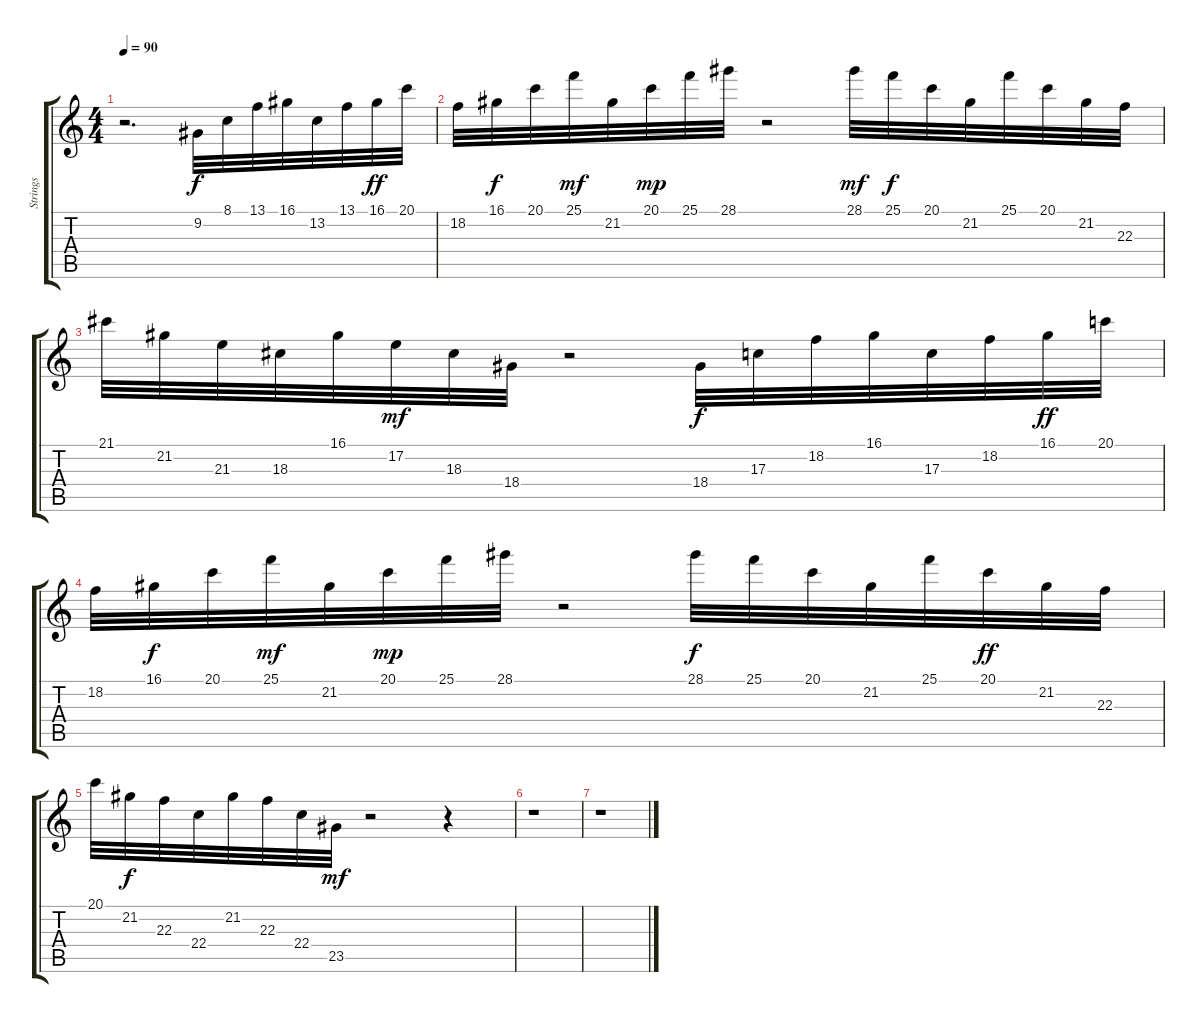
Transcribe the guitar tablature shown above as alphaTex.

\track ("Strings" "Strings") {instrument flute}
\staff {score tabs}
\tuning (E4 B3 G3 D3 A2 E2) {hide}
\ts (4 4)
\tempo 90
\clef g2
\ks c
r.2{d dy f instrument flute} 9.2.32 8.1.32 13.1.32 16.1.32 13.2.32 13.1.32 16.1.32{dy ff} 20.1.32 |
18.2.32 16.1.32{dy f} 20.1.32 25.1.32{dy mf} 21.2.32 20.1.32{dy mp} 25.1.32 28.1.32 r.2 28.1.32{dy mf} 25.1.32{dy f} 20.1.32 21.2.32 25.1.32 20.1.32 21.2.32 22.3.32 |
21.1.32 21.2.32 21.3.32 18.3.32 16.1.32 17.2.32{dy mf} 18.3.32 18.4.32 r.2 18.4.32{dy f} 17.3.32 18.2.32 16.1.32 17.3.32 18.2.32 16.1.32{dy ff} 20.1.32 |
18.2.32 16.1.32{dy f} 20.1.32 25.1.32{dy mf} 21.2.32 20.1.32{dy mp} 25.1.32 28.1.32 r.2 28.1.32{dy f} 25.1.32 20.1.32 21.2.32 25.1.32 20.1.32{dy ff} 21.2.32 22.3.32 |
20.1.32 21.2.32{dy f} 22.3.32 22.4.32 21.2.32 22.3.32 22.4.32 23.5.32{dy mf} r.2 r.4 |
r.1 |
r.1
